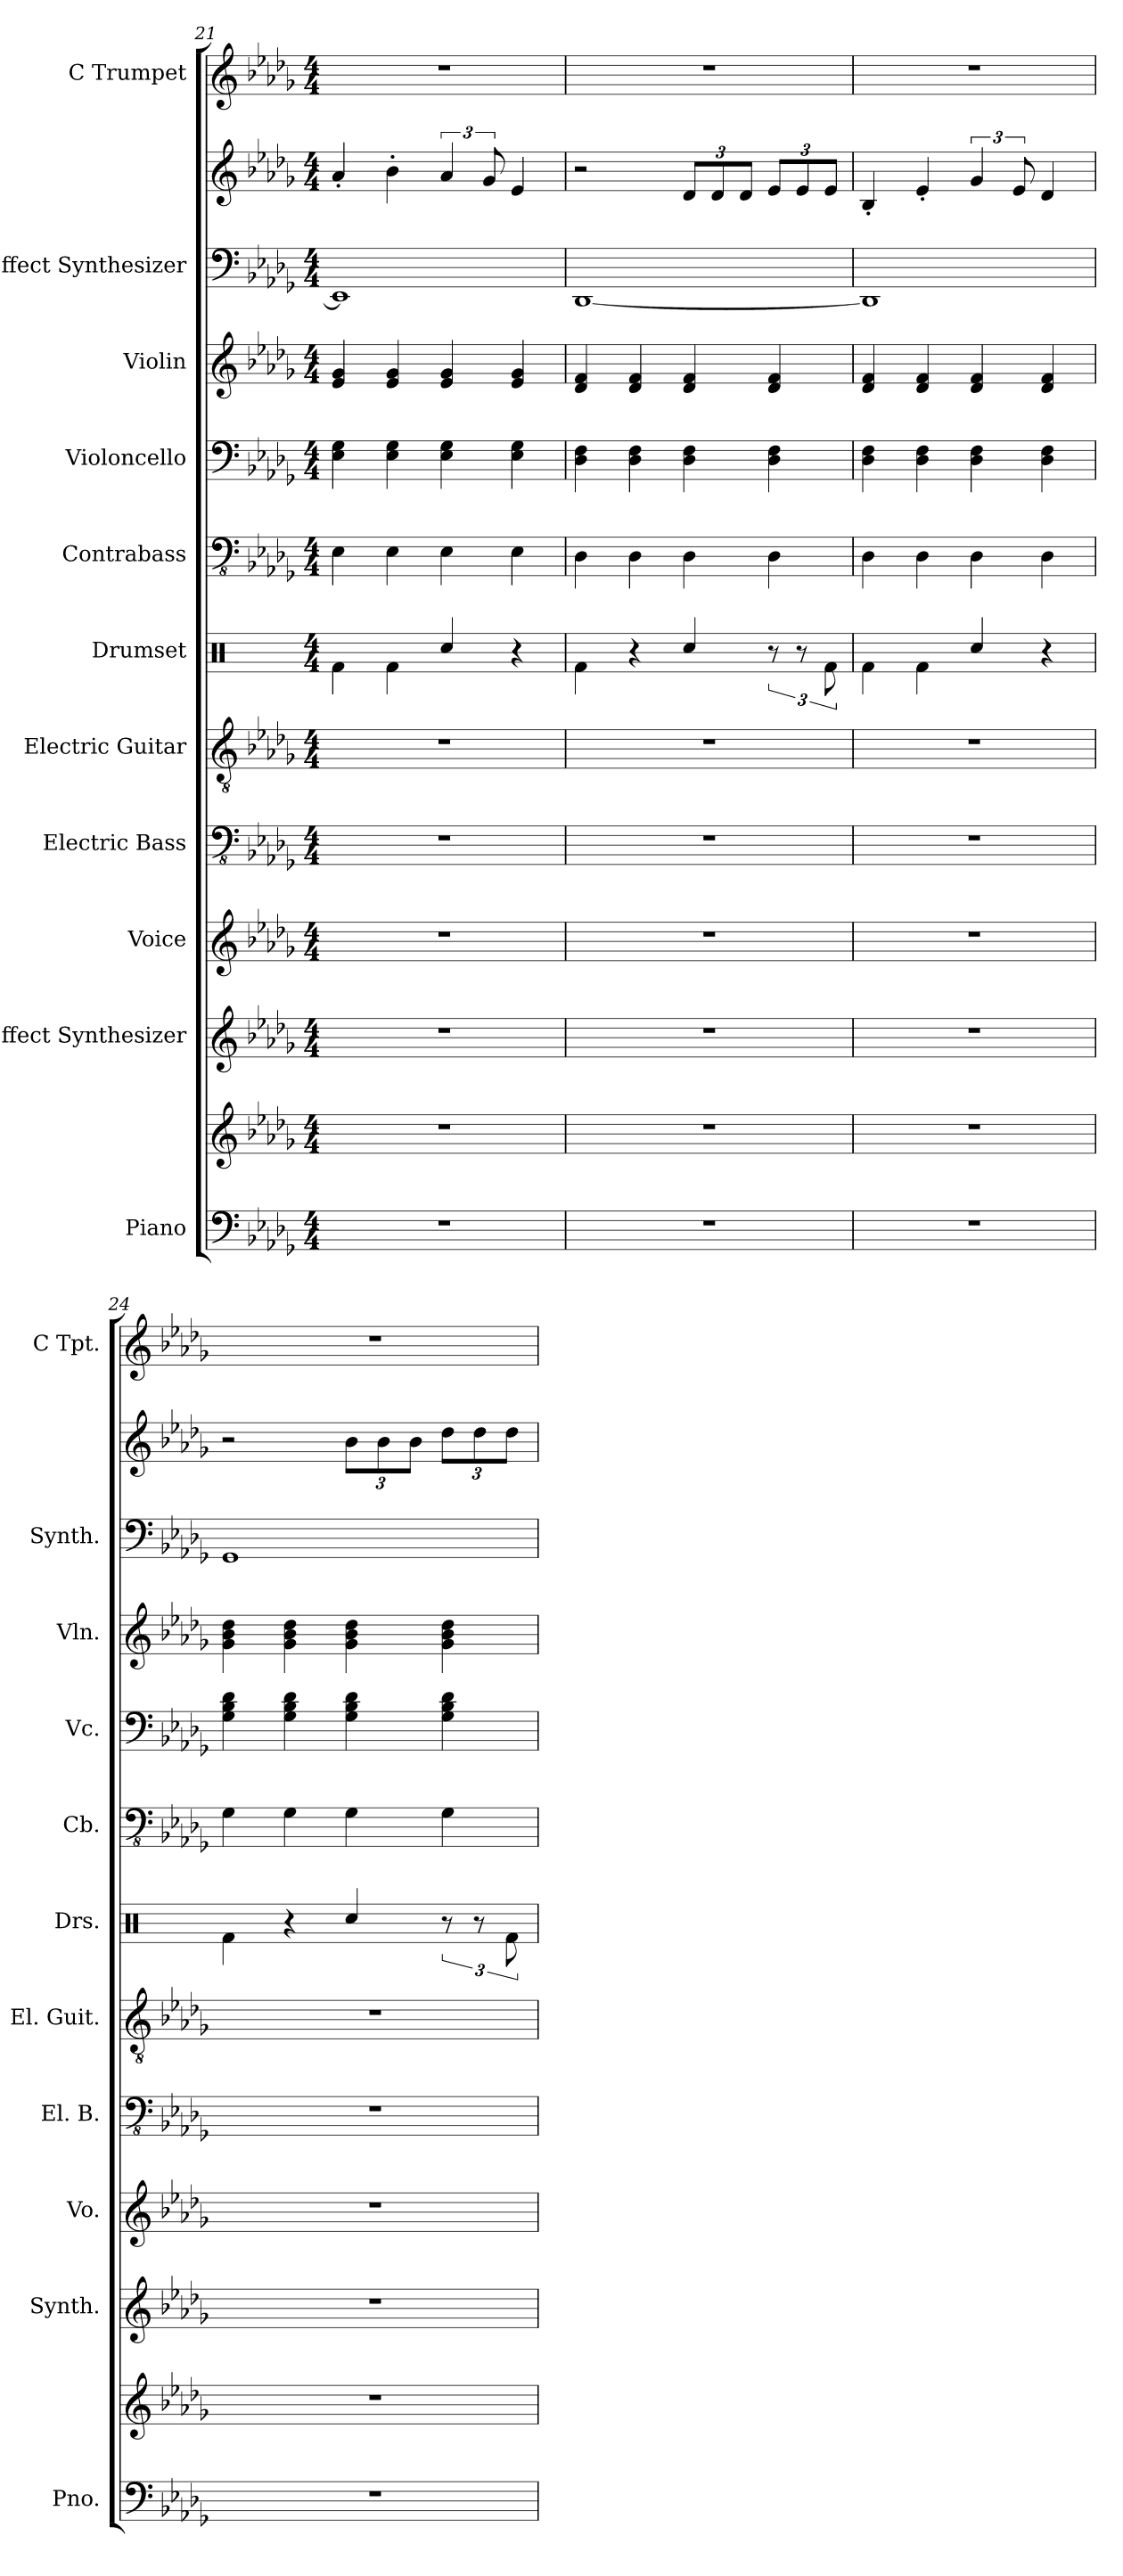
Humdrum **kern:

**kern	**kern	**kern	**kern	**kern	**kern	**kern	**kern	**kern	**kern	**kern	**kern	**kern
*part11	*part11	*part10	*part9	*part8	*part7	*part6	*part5	*part4	*part3	*part2	*part2	*part1
*staff13	*staff12	*staff11	*staff10	*staff9	*staff8	*staff7	*staff6	*staff5	*staff4	*staff3	*staff2	*staff1
*I"Piano	*	*I"Effect Synthesizer	*I"Voice	*I"Electric Bass	*I"Electric Guitar	*I"Drumset	*I"Contrabass	*I"Violoncello	*I"Violin	*I"Effect Synthesizer	*	*I"C Trumpet
*I'Pno.	*	*I'Synth.	*I'Vo.	*I'El. B.	*I'El. Guit.	*I'Drs.	*I'Cb.	*I'Vc.	*I'Vln.	*I'Synth.	*	*I'C Tpt.
*clefF4	*clefG2	*clefG2	*clefG2	*clefFv4	*clefGv2	*clefX	*clefFv4	*clefF4	*clefG2	*clefF4	*clefG2	*clefG2
*k[b-e-a-d-g-]	*k[b-e-a-d-g-]	*k[b-e-a-d-g-]	*k[b-e-a-d-g-]	*k[b-e-a-d-g-]	*k[b-e-a-d-g-]	*k[]	*k[b-e-a-d-g-]	*k[b-e-a-d-g-]	*k[b-e-a-d-g-]	*k[b-e-a-d-g-]	*k[b-e-a-d-g-]	*k[b-e-a-d-g-]
*M4/4	*M4/4	*M4/4	*M4/4	*M4/4	*M4/4	*M4/4	*M4/4	*M4/4	*M4/4	*M4/4	*M4/4	*M4/4
=21	=21	=21	=21	=21	=21	=21	=21	=21	=21	=21	=21	=21
1r	1r	1r	1r	1r	1r	4Rf\	4EE-\	4E-\ 4G-\	4e-/ 4g-/	1EE-]	4a-'/	1r
.	.	.	.	.	.	4Rf\	4EE-\	4E-\ 4G-\	4e-/ 4g-/	.	4b-'\	.
.	.	.	.	.	.	4Rcc/	4EE-\	4E-\ 4G-\	4e-/ 4g-/	.	6a-/	.
.	.	.	.	.	.	.	.	.	.	.	12g-/	.
.	.	.	.	.	.	4r	4EE-\	4E-\ 4G-\	4e-/ 4g-/	.	4e-/	.
=22	=22	=22	=22	=22	=22	=22	=22	=22	=22	=22	=22	=22
1r	1r	1r	1r	1r	1r	4Rf\	4DD-\	4D-\ 4F\	4d-/ 4f/	[1DD-	2r	1r
.	.	.	.	.	.	4r	4DD-\	4D-\ 4F\	4d-/ 4f/	.	.	.
*	*	*	*	*	*	*	*	*	*	*	*Xbrackettup	*
.	.	.	.	.	.	4Rcc/	4DD-\	4D-\ 4F\	4d-/ 4f/	.	12d-/L	.
.	.	.	.	.	.	.	.	.	.	.	12d-/	.
.	.	.	.	.	.	.	.	.	.	.	12d-/J	.
.	.	.	.	.	.	12r	4DD-\	4D-\ 4F\	4d-/ 4f/	.	12e-/L	.
.	.	.	.	.	.	12r	.	.	.	.	12e-/	.
.	.	.	.	.	.	12Rf\	.	.	.	.	12e-/J	.
=23	=23	=23	=23	=23	=23	=23	=23	=23	=23	=23	=23	=23
1r	1r	1r	1r	1r	1r	4Rf\	4DD-\	4D-\ 4F\	4d-/ 4f/	1DD-]	4B-'/	1r
.	.	.	.	.	.	4Rf\	4DD-\	4D-\ 4F\	4d-/ 4f/	.	4e-'/	.
*	*	*	*	*	*	*	*	*	*	*	*brackettup	*
.	.	.	.	.	.	4Rcc/	4DD-\	4D-\ 4F\	4d-/ 4f/	.	6g-/	.
.	.	.	.	.	.	.	.	.	.	.	12e-/	.
.	.	.	.	.	.	4r	4DD-\	4D-\ 4F\	4d-/ 4f/	.	4d-/	.
!!LO:PB:g=z
=24	=24	=24	=24	=24	=24	=24	=24	=24	=24	=24	=24	=24
1r	1r	1r	1r	1r	1r	4Rf\	4GG-\	4G-\ 4B-\ 4d-\	4g-\ 4b-\ 4dd-\	1GG-	2r	1r
.	.	.	.	.	.	4r	4GG-\	4G-\ 4B-\ 4d-\	4g-\ 4b-\ 4dd-\	.	.	.
*	*	*	*	*	*	*	*	*	*	*	*Xbrackettup	*
.	.	.	.	.	.	4Rcc/	4GG-\	4G-\ 4B-\ 4d-\	4g-\ 4b-\ 4dd-\	.	12b-\L	.
.	.	.	.	.	.	.	.	.	.	.	12b-\	.
.	.	.	.	.	.	.	.	.	.	.	12b-\J	.
.	.	.	.	.	.	12r	4GG-\	4G-\ 4B-\ 4d-\	4g-\ 4b-\ 4dd-\	.	12dd-\L	.
.	.	.	.	.	.	12r	.	.	.	.	12dd-\	.
.	.	.	.	.	.	12Rf\	.	.	.	.	12dd-\J	.
=	=	=	=	=	=	=	=	=	=	=	=	=
*-	*-	*-	*-	*-	*-	*-	*-	*-	*-	*-	*-	*-
